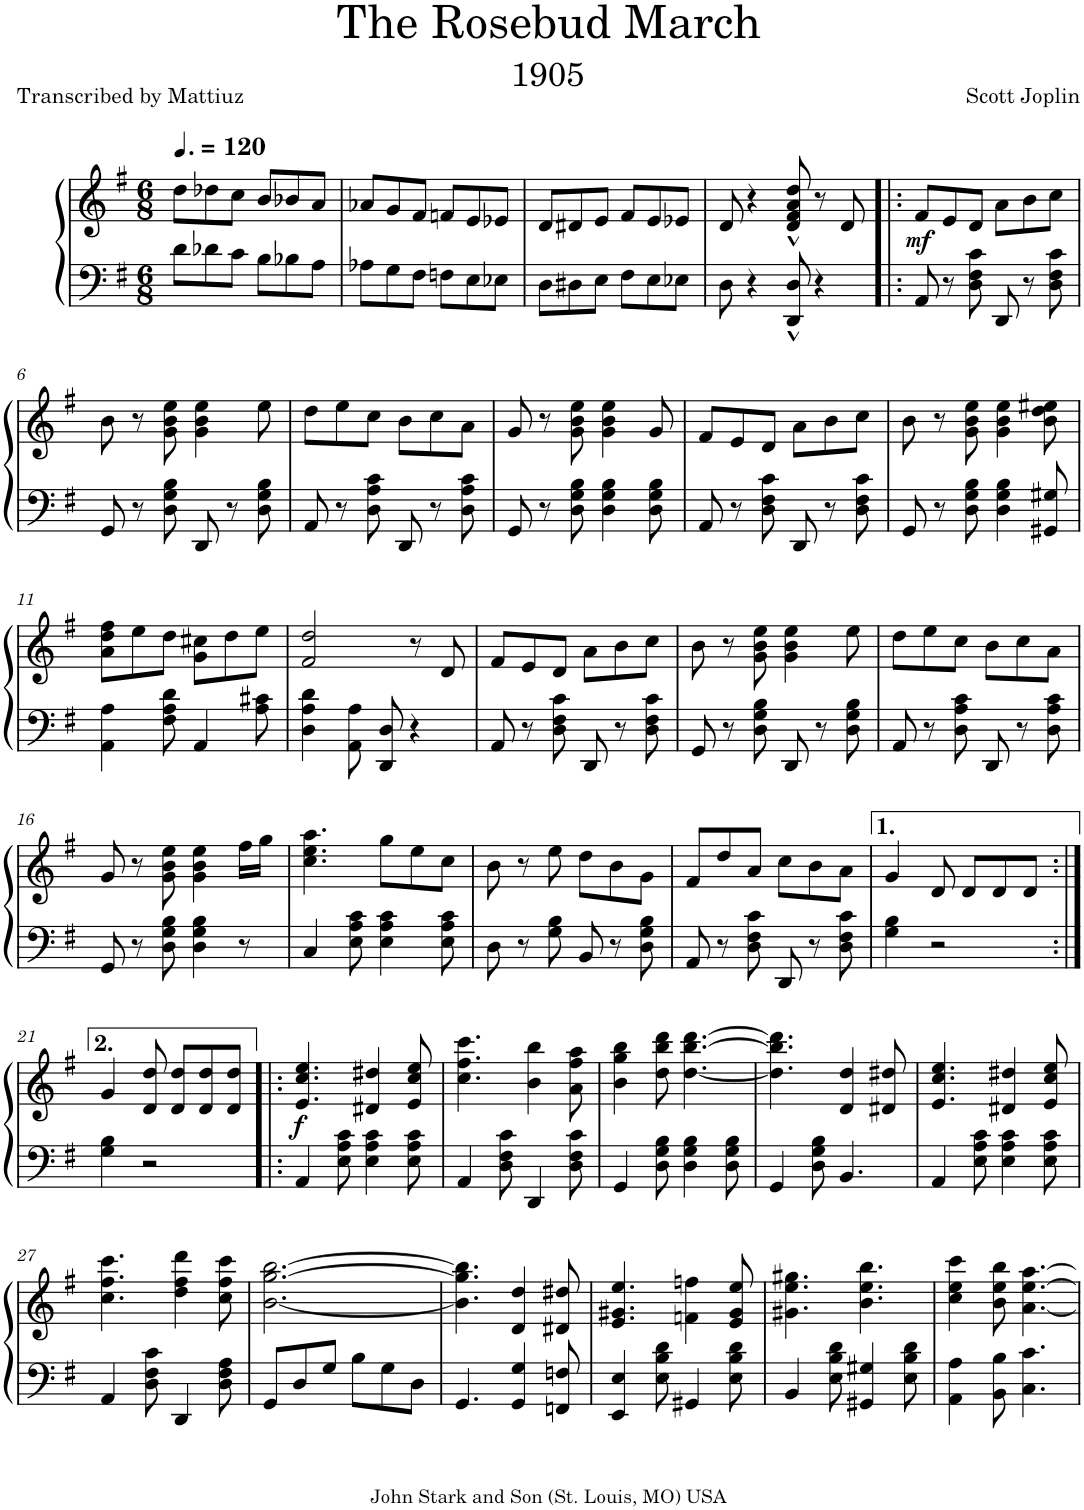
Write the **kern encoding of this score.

**kern	**kern	**dynam
*part1	*part1	*part1
*staff2	*staff1	*staff1/2
*I"Piano	*	*
*I'Pno.	*	*
*clefF4	*clefG2	*
*k[f#]	*k[f#]	*
*M6/8	*M6/8	*
*MM180	*MM180	*
=1	=1	=1
8d\L	8dd\L	.
8d-X\	8dd-X\	.
8c\J	8cc\J	.
8B\L	8b/L	.
8B-X\	8b-X/	.
8A\J	8a/J	.
=2	=2	=2
8A-X\L	8a-X/L	.
8G\	8g/	.
8F#\J	8f#/J	.
8Fn\L	8fn/L	.
8E\	8e/	.
8E-X\J	8e-X/J	.
=3	=3	=3
8D\L	8d/L	.
8D#X\	8d#X/	.
8E\J	8e/J	.
8F#\L	8f#/L	.
8E\	8e/	.
8E-X\J	8e-X/J	.
=4	=4	=4
8D\	8d/	.
4r	4r	.
8DD/^^ 8D/^^	8d/^^ 8f#/^^ 8a/^^ 8dd/^^	.
4r	8r	.
.	8d/	.
=5!|:	=5!|:	=5!|:
!	!	!LO:DY:b
8AA/	8f#/L	mf
8r	8e/	.
8D\ 8F#\ 8c\	8d/J	.
8DD/	8a\L	.
8r	8b\	.
8D\ 8F#\ 8c\	8cc\J	.
!!LO:LB:g=z
=6	=6	=6
8GG/	8b\	.
8r	8r	.
8D\ 8G\ 8B\	8g\ 8b\ 8ee\	.
8DD/	4g\ 4b\ 4ee\	.
8r	.	.
8D\ 8G\ 8B\	8ee\	.
=7	=7	=7
8AA/	8dd\L	.
8r	8ee\	.
8D\ 8A\ 8c\	8cc\J	.
8DD/	8b\L	.
8r	8cc\	.
8D\ 8A\ 8c\	8a\J	.
=8	=8	=8
8GG/	8g/	.
8r	8r	.
8D\ 8G\ 8B\	8g\ 8b\ 8ee\	.
4D\ 4G\ 4B\	4g\ 4b\ 4ee\	.
8D\ 8G\ 8B\	8g/	.
=9	=9	=9
8AA/	8f#/L	.
8r	8e/	.
8D\ 8F#\ 8c\	8d/J	.
8DD/	8a\L	.
8r	8b\	.
8D\ 8F#\ 8c\	8cc\J	.
=10	=10	=10
8GG/	8b\	.
8r	8r	.
8D\ 8G\ 8B\	8g\ 8b\ 8ee\	.
4D\ 4G\ 4B\	4g\ 4b\ 4ee\	.
8GG#X/ 8G#X/	8b\ 8dd\ 8ee#X\	.
!!LO:LB:g=z
=11	=11	=11
4AA\ 4A\	8a\ 8dd\ 8ff#\L	.
.	8ee\	.
8F#\ 8A\ 8d\	8dd\J	.
4AA/	8g\ 8cc#X\L	.
.	8dd\	.
8A\ 8c#X\	8ee\J	.
=12	=12	=12
4D\ 4A\ 4d\	2f#/ 2dd/	.
8AA\ 8A\	.	.
8DD/ 8D/	.	.
4r	8r	.
.	8d/	.
=13	=13	=13
8AA/	8f#/L	.
8r	8e/	.
8D\ 8F#\ 8c\	8d/J	.
8DD/	8a\L	.
8r	8b\	.
8D\ 8F#\ 8c\	8cc\J	.
=14	=14	=14
8GG/	8b\	.
8r	8r	.
8D\ 8G\ 8B\	8g\ 8b\ 8ee\	.
8DD/	4g\ 4b\ 4ee\	.
8r	.	.
8D\ 8G\ 8B\	8ee\	.
=15	=15	=15
8AA/	8dd\L	.
8r	8ee\	.
8D\ 8A\ 8c\	8cc\J	.
8DD/	8b\L	.
8r	8cc\	.
8D\ 8A\ 8c\	8a\J	.
!!LO:LB:g=z
=16	=16	=16
8GG/	8g/	.
8r	8r	.
8D\ 8G\ 8B\	8g\ 8b\ 8ee\	.
4D\ 4G\ 4B\	4g\ 4b\ 4ee\	.
8r	16ff#\LL	.
.	16gg\JJ	.
=17	=17	=17
4C/	4.cc\ 4.ee\ 4.aa\	.
8E\ 8A\ 8c\	.	.
4E\ 4A\ 4c\	8gg\L	.
.	8ee\	.
8E\ 8A\ 8c\	8cc\J	.
=18	=18	=18
8D\	8b\	.
8r	8r	.
8G\ 8B\	8ee\	.
8BB/	8dd\L	.
8r	8b\	.
8D\ 8G\ 8B\	8g\J	.
=19	=19	=19
8AA/	8f#/L	.
8r	8dd/	.
8D\ 8F#\ 8c\	8a/J	.
8DD/	8cc\L	.
8r	8b\	.
8D\ 8F#\ 8c\	8a\J	.
=20	=20	=20
4G\ 4B\	4g/	.
2r	8d/	.
.	8d/L	.
.	8d/	.
.	8d/J	.
!!LO:LB:g=z
=21:|!	=21:|!	=21:|!
4G\ 4B\	4g/	.
2r	8d/ 8dd/	.
.	8d/ 8dd/L	.
.	8d/ 8dd/	.
.	8d/ 8dd/J	.
=22!|:	=22!|:	=22!|:
!	!	!LO:DY:b
4AA/	4.e/ 4.cc/ 4.ee/	f
8E\ 8A\ 8c\	.	.
4E\ 4A\ 4c\	4d#X/ 4dd#X/	.
8E\ 8A\ 8c\	8e/ 8cc/ 8ee/	.
=23	=23	=23
4AA/	4.cc\ 4.ff#\ 4.ccc\	.
8D\ 8F#\ 8c\	.	.
4DD/	4b\ 4bb\	.
8D\ 8F#\ 8c\	8a\ 8ff#\ 8aa\	.
=24	=24	=24
4GG/	4b\ 4gg\ 4bb\	.
8D\ 8G\ 8B\	8dd\ 8bb\ 8ddd\	.
4D\ 4G\ 4B\	[4.dd\ [4.bb\ [4.ddd\	.
8D\ 8G\ 8B\	.	.
=25	=25	=25
4GG/	4.dd\] 4.bb\] 4.ddd\]	.
8D\ 8G\ 8B\	.	.
4.BB/	4d/ 4dd/	.
.	8d#X/ 8dd#X/	.
=26	=26	=26
4AA/	4.e/ 4.cc/ 4.ee/	.
8E\ 8A\ 8c\	.	.
4E\ 4A\ 4c\	4d#X/ 4dd#X/	.
8E\ 8A\ 8c\	8e/ 8cc/ 8ee/	.
!!LO:LB:g=z
=27	=27	=27
4AA/	4.cc\ 4.ff#\ 4.ccc\	.
8D\ 8F#\ 8c\	.	.
4DD/	4dd\ 4ff#\ 4ddd\	.
8D\ 8F#\ 8A\	8cc\ 8ff#\ 8ccc\	.
=28	=28	=28
8GG/L	[2.b\ [2.gg\ [2.bb\	.
8D/	.	.
8G/J	.	.
8B\L	.	.
8G\	.	.
8D\J	.	.
=29	=29	=29
4.GG/	4.b\] 4.gg\] 4.bb\]	.
4GG/ 4G/	4d/ 4dd/	.
8FFn/ 8Fn/	8d#X/ 8dd#X/	.
=30	=30	=30
4EE/ 4E/	4.e/ 4.g#X/ 4.ee/	.
8E\ 8B\ 8d\	.	.
4GG#X/	4fn\ 4ffn\	.
8E\ 8B\ 8d\	8e/ 8g#/ 8ee/	.
=31	=31	=31
4BB/	4.g#X\ 4.ee\ 4.gg#X\	.
8E\ 8B\ 8d\	.	.
4GG#X/ 4G#X/	4.b\ 4.ee\ 4.bb\	.
8E\ 8B\ 8d\	.	.
=32	=32	=32
4AA\ 4A\	4cc\ 4ee\ 4ccc\	.
8BB\ 8B\	8b\ 8ee\ 8bb\	.
4.C\ 4.c\	[4.a\ [4.ee\ [4.aa\	.
=	=	=
*-	*-	*-
